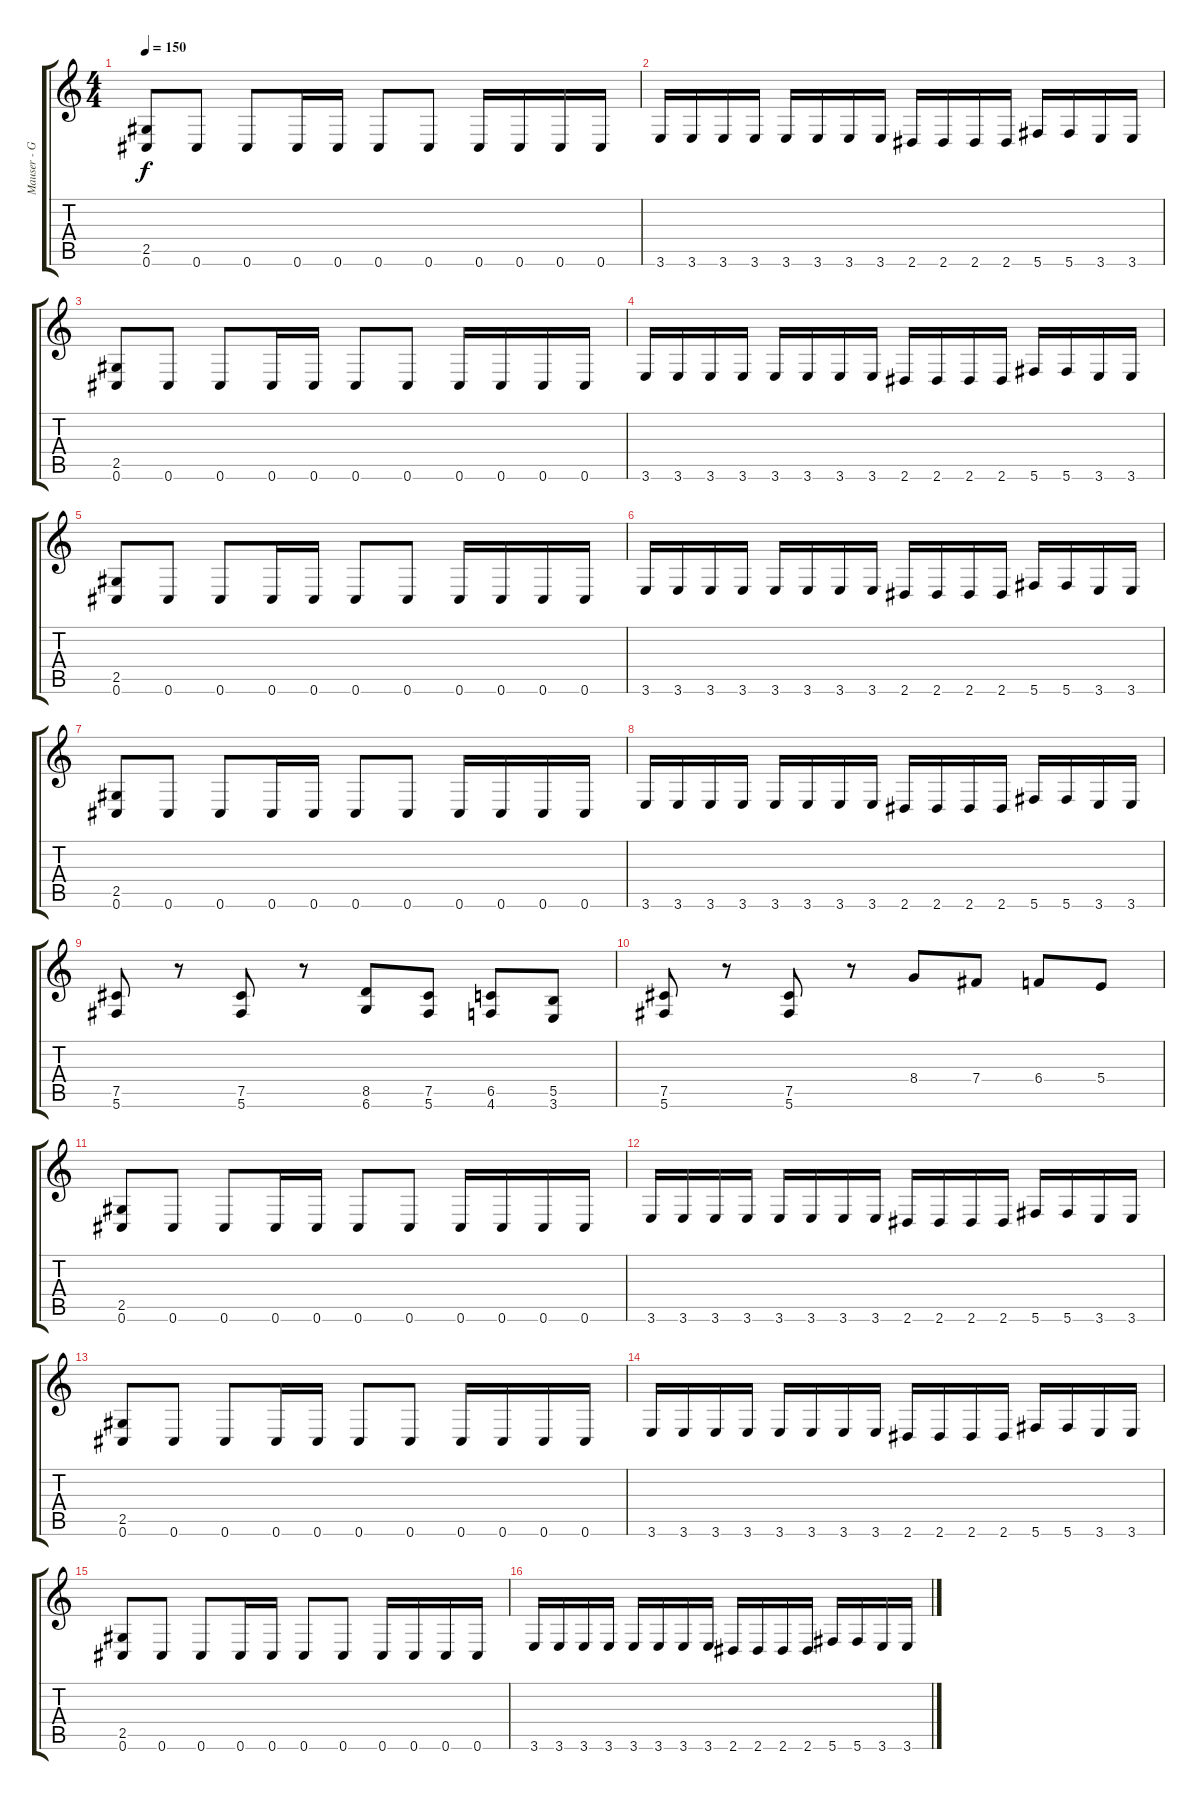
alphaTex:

\track ("Mauser - Guitar" "Mauser - G") {instrument distortionguitar}
\staff {score tabs}
\tuning (Db4 Ab3 E3 B2 Gb2 Db2) {hide}
\ts (4 4)
\tempo 150
\clef g2
\ks c
(2.5 0.6).8{dy f instrument distortionguitar} 0.6.8 0.6.8 0.6.16 0.6.16 0.6.8 0.6.8 0.6.16 0.6.16 0.6.16 0.6.16 |
3.6.16 3.6.16 3.6.16 3.6.16 3.6.16 3.6.16 3.6.16 3.6.16 2.6.16 2.6.16 2.6.16 2.6.16 5.6.16 5.6.16 3.6.16 3.6.16 |
(2.5 0.6).8 0.6.8 0.6.8 0.6.16 0.6.16 0.6.8 0.6.8 0.6.16 0.6.16 0.6.16 0.6.16 |
3.6.16 3.6.16 3.6.16 3.6.16 3.6.16 3.6.16 3.6.16 3.6.16 2.6.16 2.6.16 2.6.16 2.6.16 5.6.16 5.6.16 3.6.16 3.6.16 |
(2.5 0.6).8 0.6.8 0.6.8 0.6.16 0.6.16 0.6.8 0.6.8 0.6.16 0.6.16 0.6.16 0.6.16 |
3.6.16 3.6.16 3.6.16 3.6.16 3.6.16 3.6.16 3.6.16 3.6.16 2.6.16 2.6.16 2.6.16 2.6.16 5.6.16 5.6.16 3.6.16 3.6.16 |
(2.5 0.6).8 0.6.8 0.6.8 0.6.16 0.6.16 0.6.8 0.6.8 0.6.16 0.6.16 0.6.16 0.6.16 |
3.6.16 3.6.16 3.6.16 3.6.16 3.6.16 3.6.16 3.6.16 3.6.16 2.6.16 2.6.16 2.6.16 2.6.16 5.6.16 5.6.16 3.6.16 3.6.16 |
(7.5 5.6).8 r.8 (7.5 5.6).8 r.8 (8.5 6.6).8 (7.5 5.6).8 (6.5 4.6).8 (5.5 3.6).8 |
(7.5 5.6).8 r.8 (7.5 5.6).8 r.8 8.4.8 7.4.8 6.4.8 5.4.8 |
(2.5 0.6).8 0.6.8 0.6.8 0.6.16 0.6.16 0.6.8 0.6.8 0.6.16 0.6.16 0.6.16 0.6.16 |
3.6.16 3.6.16 3.6.16 3.6.16 3.6.16 3.6.16 3.6.16 3.6.16 2.6.16 2.6.16 2.6.16 2.6.16 5.6.16 5.6.16 3.6.16 3.6.16 |
(2.5 0.6).8 0.6.8 0.6.8 0.6.16 0.6.16 0.6.8 0.6.8 0.6.16 0.6.16 0.6.16 0.6.16 |
3.6.16 3.6.16 3.6.16 3.6.16 3.6.16 3.6.16 3.6.16 3.6.16 2.6.16 2.6.16 2.6.16 2.6.16 5.6.16 5.6.16 3.6.16 3.6.16 |
(2.5 0.6).8 0.6.8 0.6.8 0.6.16 0.6.16 0.6.8 0.6.8 0.6.16 0.6.16 0.6.16 0.6.16 |
3.6.16 3.6.16 3.6.16 3.6.16 3.6.16 3.6.16 3.6.16 3.6.16 2.6.16 2.6.16 2.6.16 2.6.16 5.6.16 5.6.16 3.6.16 3.6.16
